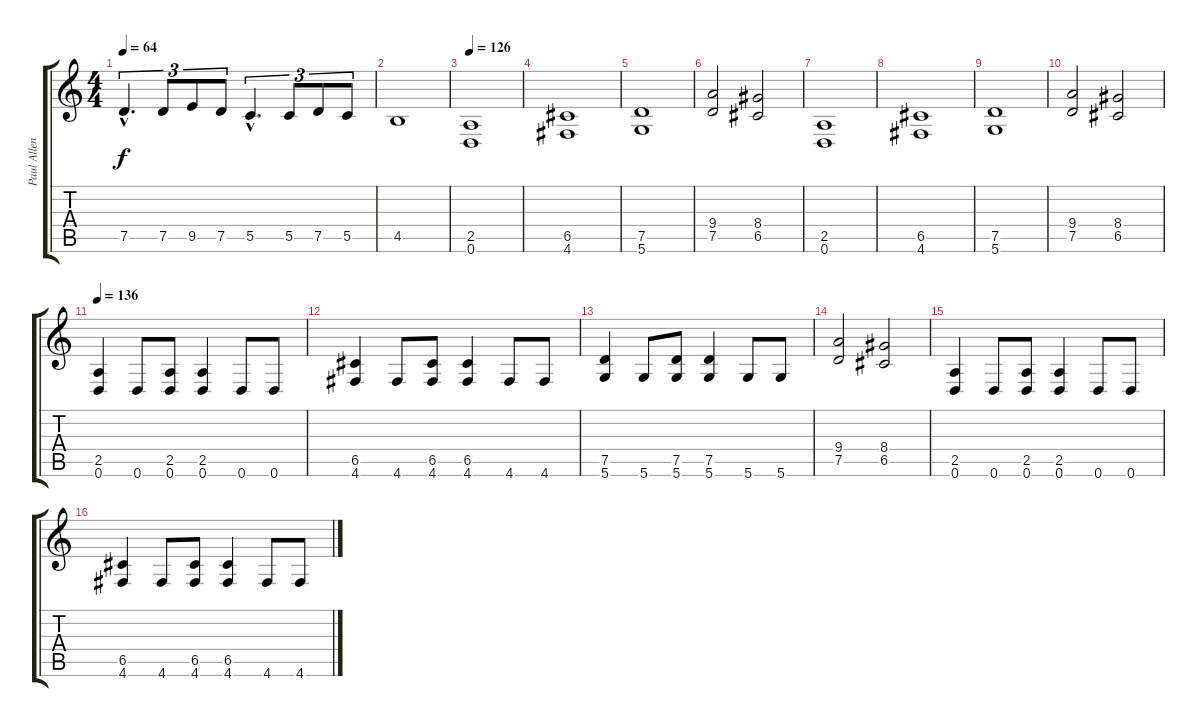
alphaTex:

\track ("Paul Allender (Guitar)" "Paul Allen") {instrument overdrivenguitar}
\staff {score tabs}
\tuning (D4 A3 F3 C3 G2 D2) {hide}
\ts (4 4)
\tempo 64
\clef g2
\ks c
7.5{hac}.4{d tu (3 2) dy f} 7.5.8{tu (3 2)} 9.5.8{tu (3 2)} 7.5.8{tu (3 2)} 5.5{hac}.4{d tu (3 2)} 5.5.8{tu (3 2)} 7.5.8{tu (3 2)} 5.5.8{tu (3 2)} |
4.5.1 |
\tempo 126
(2.5 0.6).1 |
(6.5 4.6).1 |
(7.5 5.6).1 |
(9.4 7.5).2 (8.4 6.5).2 |
(2.5 0.6).1 |
(6.5 4.6).1 |
(7.5 5.6).1 |
(9.4 7.5).2 (8.4 6.5).2 |
\tempo 136
(2.5 0.6).4 0.6.8 (2.5 0.6).8 (2.5 0.6).4 0.6.8 0.6.8 |
(6.5 4.6).4 4.6.8 (6.5 4.6).8 (6.5 4.6).4 4.6.8 4.6.8 |
(7.5 5.6).4 5.6.8 (7.5 5.6).8 (7.5 5.6).4 5.6.8 5.6.8 |
(9.4 7.5).2 (8.4 6.5).2 |
(2.5 0.6).4 0.6.8 (2.5 0.6).8 (2.5 0.6).4 0.6.8 0.6.8 |
(6.5 4.6).4 4.6.8 (6.5 4.6).8 (6.5 4.6).4 4.6.8 4.6.8
